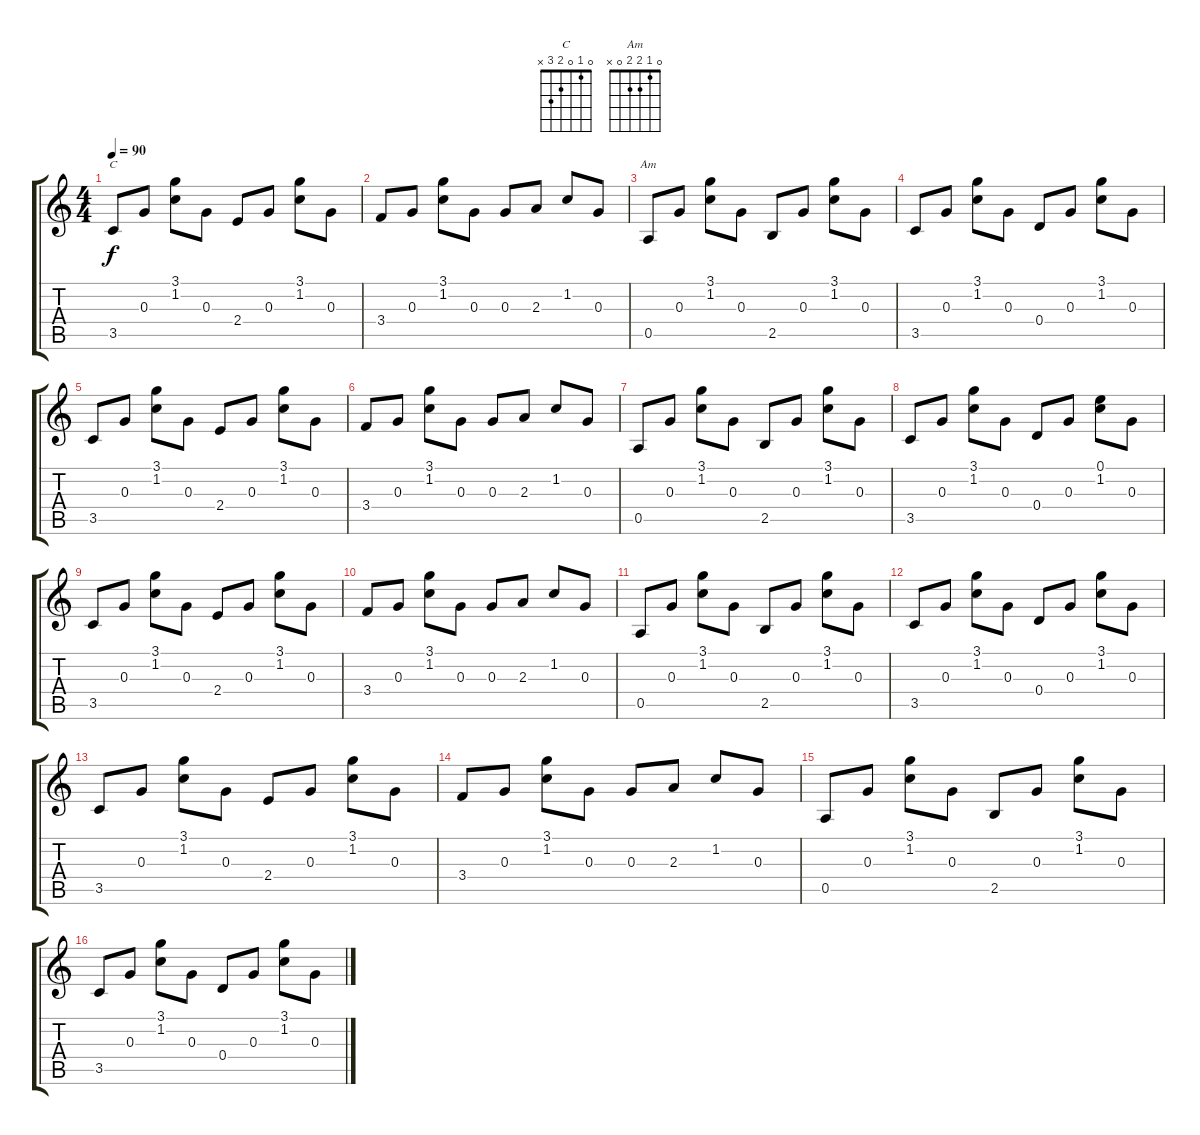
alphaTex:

\track "" {instrument acousticguitarnylon}
\staff {score tabs}
\tuning (E4 B3 G3 D3 A2 E2) {hide}
\chord ("C" 0 1 0 2 3 x)
\chord ("Am" 0 1 2 2 0 x)
\ts (4 4)
\tempo 90
\clef g2
\ks c
3.5.8{ch "C" txt "" dy f instrument acousticguitarnylon} 0.3.8 (3.1 1.2).8 0.3.8 2.4.8 0.3.8 (3.1 1.2).8 0.3.8 |
3.4.8 0.3.8 (3.1 1.2).8 0.3.8 0.3.8 2.3.8 1.2.8 0.3.8 |
0.5.8{ch "Am"} 0.3.8 (3.1 1.2).8 0.3.8 2.5.8 0.3.8 (3.1 1.2).8 0.3.8 |
3.5.8 0.3.8 (3.1 1.2).8 0.3.8 0.4.8 0.3.8 (3.1 1.2).8 0.3.8 |
3.5.8 0.3.8 (3.1 1.2).8 0.3.8 2.4.8 0.3.8 (3.1 1.2).8 0.3.8 |
3.4.8 0.3.8 (3.1 1.2).8 0.3.8 0.3.8 2.3.8 1.2.8 0.3.8 |
0.5.8 0.3.8 (3.1 1.2).8 0.3.8 2.5.8 0.3.8 (3.1 1.2).8 0.3.8 |
3.5.8 0.3.8 (3.1 1.2).8 0.3.8 0.4.8 0.3.8 (0.1 1.2).8 0.3.8 |
3.5.8 0.3.8 (3.1 1.2).8 0.3.8 2.4.8 0.3.8 (3.1 1.2).8 0.3.8 |
3.4.8 0.3.8 (3.1 1.2).8 0.3.8 0.3.8 2.3.8 1.2.8 0.3.8 |
0.5.8 0.3.8 (3.1 1.2).8 0.3.8 2.5.8 0.3.8 (3.1 1.2).8 0.3.8 |
3.5.8 0.3.8 (3.1 1.2).8 0.3.8 0.4.8 0.3.8 (3.1 1.2).8 0.3.8 |
3.5.8 0.3.8 (3.1 1.2).8 0.3.8 2.4.8 0.3.8 (3.1 1.2).8 0.3.8 |
3.4.8 0.3.8 (3.1 1.2).8 0.3.8 0.3.8 2.3.8 1.2.8 0.3.8 |
0.5.8 0.3.8 (3.1 1.2).8 0.3.8 2.5.8 0.3.8 (3.1 1.2).8 0.3.8 |
3.5.8 0.3.8 (3.1 1.2).8 0.3.8 0.4.8 0.3.8 (3.1 1.2).8 0.3.8
